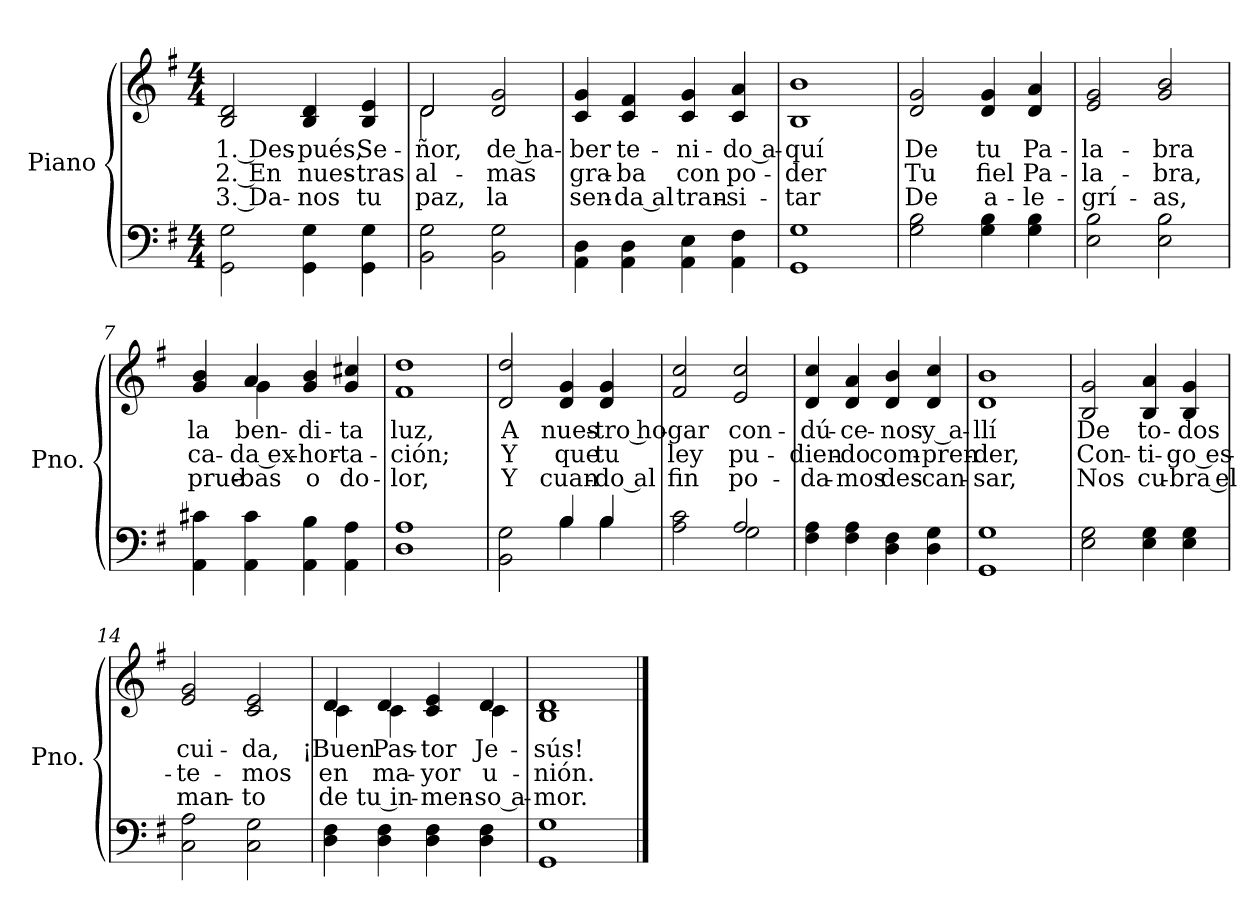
**kern	**kern	**text	**text	**text
*part1	*part1	*part1	*part1	*part1
*staff2	*staff1	*staff1	*staff1	*staff1
*I"Piano	*	*	*	*
*I'Pno.	*	*	*	*
*stria5	*stria5	*	*	*
*clefF4	*clefG2	*	*	*
*k[f#]	*k[f#]	*	*	*
*M4/4	*M4/4	*	*	*
=1	=1	=1	=1	=1
!	!	!LO:LY:b	!LO:LY:b	!LO:LY:b
2GG\ 2G\	2B/ 2d/	1. Des-	2. En	3. Da-
!	!	!LO:LY:b	!LO:LY:b	!LO:LY:b
4GG\ 4G\	4B/ 4d/	-pués,	nues-	-nos
!	!	!LO:LY:b	!LO:LY:b	!LO:LY:b
4GG\ 4G\	4B/ 4e/	Se-	-tras	tu
=2	=2	=2	=2	=2
!	!	!LO:LY:b	!LO:LY:b	!LO:LY:b
*	*^	*	*	*
2BB\ 2G\	2d/	2d\	-ñor,	al-	paz,
!	!	!	!LO:LY:b	!LO:LY:b	!LO:LY:b
2BB\ 2G\	2d/ 2g/	2ryy	de ha-	-mas	la
=3	=3	=3	=3	=3	=3
!	!	!	!LO:LY:b	!LO:LY:b	!LO:LY:b
*	*v	*v	*	*	*
4AA\ 4D\	4c/ 4g/	-ber	gra-	sen-
!	!	!LO:LY:b	!LO:LY:b	!LO:LY:b
4AA\ 4D\	4c/ 4f#/	te-	-ba	-da al
!	!	!LO:LY:b	!LO:LY:b	!LO:LY:b
4AA\ 4E\	4c/ 4g/	-ni-	con	tran-
!	!	!LO:LY:b	!LO:LY:b	!LO:LY:b
4AA\ 4F#\	4c/ 4a/	-do a-	po-	-si-
=4	=4	=4	=4	=4
!	!	!LO:LY:b	!LO:LY:b	!LO:LY:b
1GG 1G	1B 1b	-quí	-der	-tar
!!LO:LB:g=z
=5	=5	=5	=5	=5
!	!	!LO:LY:b	!LO:LY:b	!LO:LY:b
2G\ 2B\	2d/ 2g/	De	Tu	De
!	!	!LO:LY:b	!LO:LY:b	!LO:LY:b
4G\ 4B\	4d/ 4g/	tu	fiel	a-
!	!	!LO:LY:b	!LO:LY:b	!LO:LY:b
4G\ 4B\	4d/ 4a/	Pa-	Pa-	-le-
=6	=6	=6	=6	=6
!	!	!LO:LY:b	!LO:LY:b	!LO:LY:b
2E\ 2B\	2e/ 2g/	-la-	-la-	-grí-
!	!	!LO:LY:b	!LO:LY:b	!LO:LY:b
2E\ 2B\	2g/ 2b/	-bra	-bra,	-as,
=7	=7	=7	=7	=7
!	!	!LO:LY:b	!LO:LY:b	!LO:LY:b
*	*^	*	*	*
4AA\ 4c#X\	4g/ 4b/	4ryy	la	ca-	prue-
!	!	!	!LO:LY:b	!LO:LY:b	!LO:LY:b
4AA\ 4c#\	4a/	4g\	ben-	-da ex-	-bas
!	!	!	!LO:LY:b	!LO:LY:b	!LO:LY:b
4AA\ 4B\	4g/ 4b/	2ryy	-di-	-hor-	o
!	!	!	!LO:LY:b	!LO:LY:b	!LO:LY:b
4AA\ 4A\	4g/ 4cc#X/	.	-ta	-ta-	do-
*	*v	*v	*	*	*
=8	=8	=8	=8	=8
!	!	!LO:LY:b	!LO:LY:b	!LO:LY:b
1D 1A	1f# 1dd	luz,	-ción;	-lor,
!!LO:LB:g=z
=9	=9	=9	=9	=9
*^	*	*	*	*
!	!	!	!LO:LY:b	!LO:LY:b	!LO:LY:b
2BB\ 2G\	2ryy	2d/ 2dd/	A	Y	Y
!	!	!	!LO:LY:b	!LO:LY:b	!LO:LY:b
4B/	4B\	4d/ 4g/	nues-	que	cuan-
!	!	!	!LO:LY:b	!LO:LY:b	!LO:LY:b
4B/	4B\	4d/ 4g/	-tro ho-	tu	-do al
=10	=10	=10	=10	=10	=10
!	!	!	!LO:LY:b	!LO:LY:b	!LO:LY:b
2A\ 2c\	2ryy	2f#/ 2cc/	-gar	ley	fin
!	!	!	!LO:LY:b	!LO:LY:b	!LO:LY:b
2A/	2G\	2e/ 2cc/	con-	pu-	po-
=11	=11	=11	=11	=11	=11
!	!	!	!LO:LY:b	!LO:LY:b	!LO:LY:b
*v	*v	*	*	*	*
4F#\ 4A\	4d/ 4cc/	-dú-	-dien-	-da-
!	!	!LO:LY:b	!LO:LY:b	!LO:LY:b
4F#\ 4A\	4d/ 4a/	-ce-	-do	-mos
!	!	!LO:LY:b	!LO:LY:b	!LO:LY:b
4D\ 4F#\	4d/ 4b/	-nos	com-	des-
!	!	!LO:LY:b	!LO:LY:b	!LO:LY:b
4D\ 4G\	4d/ 4cc/	y a-	-pren-	-can-
=12	=12	=12	=12	=12
!	!	!LO:LY:b	!LO:LY:b	!LO:LY:b
1GG 1G	1d 1b	-llí	-der,	-sar,
!!LO:LB:g=z
=13	=13	=13	=13	=13
!	!	!LO:LY:b	!LO:LY:b	!LO:LY:b
2E\ 2G\	2B/ 2g/	De	Con-	Nos
!	!	!LO:LY:b	!LO:LY:b	!LO:LY:b
4E\ 4G\	4B/ 4a/	to-	-ti-	cu-
!	!	!LO:LY:b	!LO:LY:b	!LO:LY:b
4E\ 4G\	4B/ 4g/	-dos	-go es-	-bra el
=14	=14	=14	=14	=14
!	!	!LO:LY:b	!LO:LY:b	!LO:LY:b
2C\ 2A\	2e/ 2g/	cui-	-te-	man-
!	!	!LO:LY:b	!LO:LY:b	!LO:LY:b
2C\ 2G\	2c/ 2e/	-da,	-mos	-to
=15	=15	=15	=15	=15
!	!	!LO:LY:b	!LO:LY:b	!LO:LY:b
*	*^	*	*	*
4D\ 4F#\	4d/	4c\	¡Buen	en	de
!	!	!	!LO:LY:b	!LO:LY:b	!LO:LY:b
4D\ 4F#\	4d/	4c\	Pas-	ma-	tu in-
!	!	!	!LO:LY:b	!LO:LY:b	!LO:LY:b
4D\ 4F#\	4c/ 4e/	4ryy	-tor	-yor	-men-
!	!	!	!LO:LY:b	!LO:LY:b	!LO:LY:b
4D\ 4F#\	4d/	4c\	Je-	u-	-so a-
=16	=16	=16	=16	=16	=16
!	!	!	!LO:LY:b	!LO:LY:b	!LO:LY:b
*	*v	*v	*	*	*
1GG 1G	1B 1d	-sús!	-nión.	-mor.
==	==	==	==	==
*-	*-	*-	*-	*-
